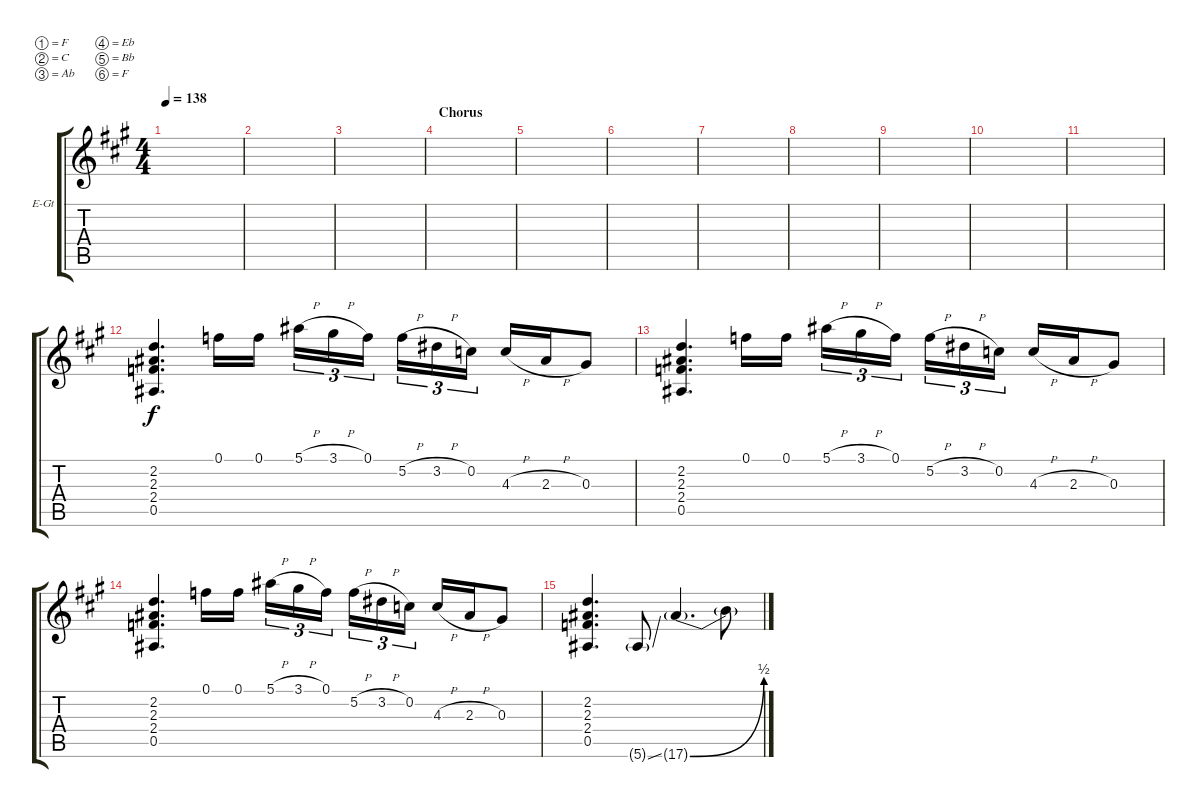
\defaultSystemsLayout 4
\bracketExtendMode groupsimilarinstruments
\firstSystemTrackNameOrientation horizontal
\otherSystemsTrackNameOrientation horizontal
\track ("2 Guitar" "E-Gt") {instrument distortionguitar}
\staff {score tabs}
\tuning (F4 C4 Ab3 Eb3 Bb2 F2)
\ts (4 4)
\tempo 138
\clef g2
\scale
0.929382
\ks a
|
\scale
1.07062 |
\scale
0.929382 |
\section ("" "Chorus")
\scale
1.07062 |
\scale
0.929382 |
\scale
1.07062 |
\scale
0.929382 |
\scale
1.07062 |
\scale
0.929382 |
\scale
1.07062 |
\scale
0.929382 |
\scale
1.07062 (0.5 2.4 2.2 2.3).4{d} 0.1.16 0.1.16 5.1{h}.16{tu (3 2)} 3.1{h}.16{tu (3 2)} 0.1.16{tu (3 2)} 5.2{h}.16{tu (3 2)} 3.2{h}.16{tu (3 2)} 0.2.16{tu (3 2)} 4.3{h}.16 2.3{h}.16 0.3.8 |
\scale
0.929382 (0.5 2.4 2.2 2.3).4{d} 0.1.16 0.1.16 5.1{h}.16{tu (3 2)} 3.1{h}.16{tu (3 2)} 0.1.16{tu (3 2)} 5.2{h}.16{tu (3 2)} 3.2{h}.16{tu (3 2)} 0.2.16{tu (3 2)} 4.3{h}.16 2.3{h}.16 0.3.8 |
\scale
1.07062 (0.5 2.4 2.2 2.3).4{d} 0.1.16 0.1.16 5.1{h}.16{tu (3 2)} 3.1{h}.16{tu (3 2)} 0.1.16{tu (3 2)} 5.2{h}.16{tu (3 2)} 3.2{h}.16{tu (3 2)} 0.2.16{tu (3 2)} 4.3{h}.16 2.3{h}.16 0.3.8 |
\scale
0.929382 (0.5 2.4 2.2 2.3).4{d} 5.6{ss g}.8 17.6{be (bend 0 0 15.6 2) g}.4{d} 17.6{t}.8 |
\scale
1.07062
